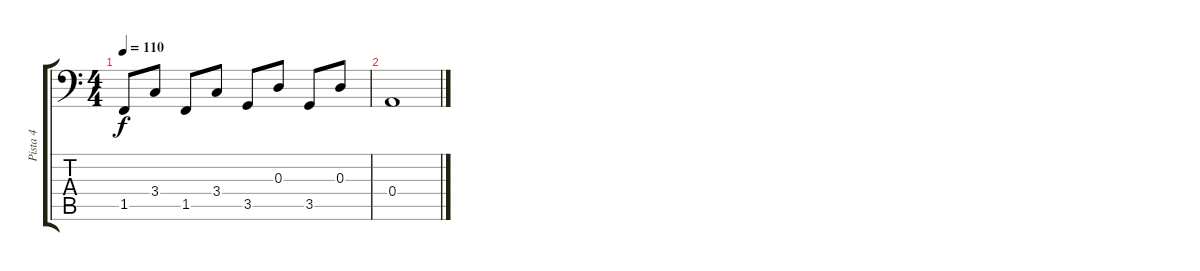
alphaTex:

\track ("Pista 4" "Pista 4") {instrument electricbassfinger}
\staff {score tabs}
\tuning (C3 G2 D2 A1 E1 B0) {hide}
\ts (4 4)
\tempo 110
\clef f4
\ks c
1.5.8{dy f} 3.4.8 1.5.8 3.4.8 3.5.8 0.3.8 3.5.8 0.3.8 |
0.4.1
